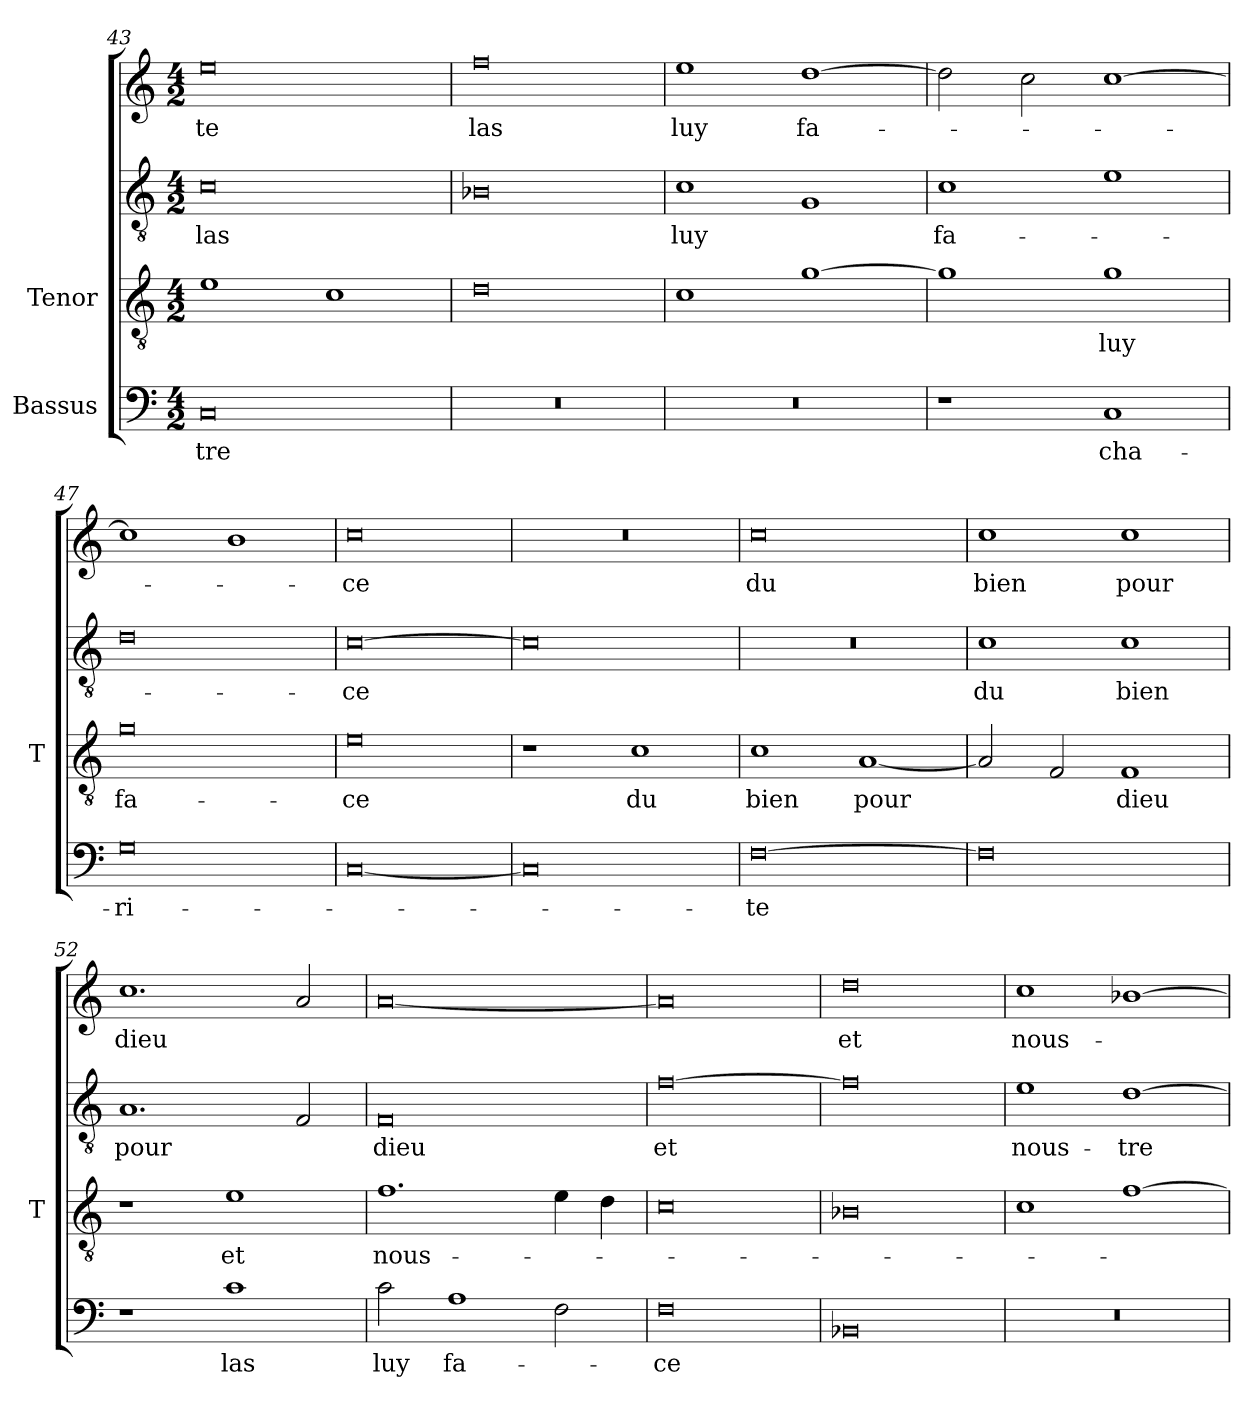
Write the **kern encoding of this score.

**kern	**text	**kern	**text	**kern	**text	**kern	**text
*part4	*part4	*part3	*part3	*part2	*part2	*part1	*part1
*staff4	*staff4	*staff3	*staff3	*staff2	*staff2	*staff1	*staff1
*I"Bassus	*	*I"Tenor	*	*	*	*	*
*	*	*I'T	*	*	*	*	*
*clefF4	*	*clefGv2	*	*clefGv2	*	*clefG2	*
*M4/2	*	*M4/2	*	*M4/2	*	*M4/2	*
=43	=43	=43	=43	=43	=43	=43	=43
0C	-tre	1e	.	0c	-las	0ee	-te
.	.	1c	.	.	.	.	.
=44	=44	=44	=44	=44	=44	=44	=44
0r	.	0d	.	0B-X	.	0ff	-las
=45	=45	=45	=45	=45	=45	=45	=45
0r	.	1c	.	1c	-luy	1ee	-luy
.	.	[1g	.	1G	.	[1dd	fa-
=46	=46	=46	=46	=46	=46	=46	=46
1r	.	1g]	.	1c	fa-	2dd]	.
.	.	.	.	.	.	2cc	.
1C	cha-	1g	-luy	1e	.	[1cc	.
=47	=47	=47	=47	=47	=47	=47	=47
0G	-ri-	0g	fa-	0d	.	1cc]	.
.	.	.	.	.	.	1b	.
=48	=48	=48	=48	=48	=48	=48	=48
[0C	.	0e	-ce	[0c	-ce	0cc	-ce
=49	=49	=49	=49	=49	=49	=49	=49
0C]	.	1r	.	0c]	.	0r	.
.	.	1c	-du	.	.	.	.
=50	=50	=50	=50	=50	=50	=50	=50
[0F	-te	1c	-bien	0r	.	0cc	-du
.	.	[1A	-pour	.	.	.	.
=51	=51	=51	=51	=51	=51	=51	=51
0F]	.	2A]	.	1c	-du	1cc	-bien
.	.	2F	.	.	.	.	.
.	.	1F	-dieu	1c	-bien	1cc	-pour
=52	=52	=52	=52	=52	=52	=52	=52
1r	.	1r	.	1.A	-pour	1.cc	-dieu
1c	-las	1e	-et	.	.	.	.
.	.	.	.	2F	.	2a	.
=53	=53	=53	=53	=53	=53	=53	=53
2c	-luy	1.f	nous-	0F	-dieu	[0a	.
1A	fa-	.	.	.	.	.	.
2F	.	4e	.	.	.	.	.
.	.	4d	.	.	.	.	.
=54	=54	=54	=54	=54	=54	=54	=54
0F	-ce	0c	.	[0f	-et	0a]	.
=55	=55	=55	=55	=55	=55	=55	=55
0BB-X	.	0B-X	.	0f]	.	0dd	-et
=56	=56	=56	=56	=56	=56	=56	=56
0r	.	1c	.	1e	nous-	1cc	nous-
.	.	[1f	.	[1d	-tre	[1b-X	.
=	=	=	=	=	=	=	=
*-	*-	*-	*-	*-	*-	*-	*-
